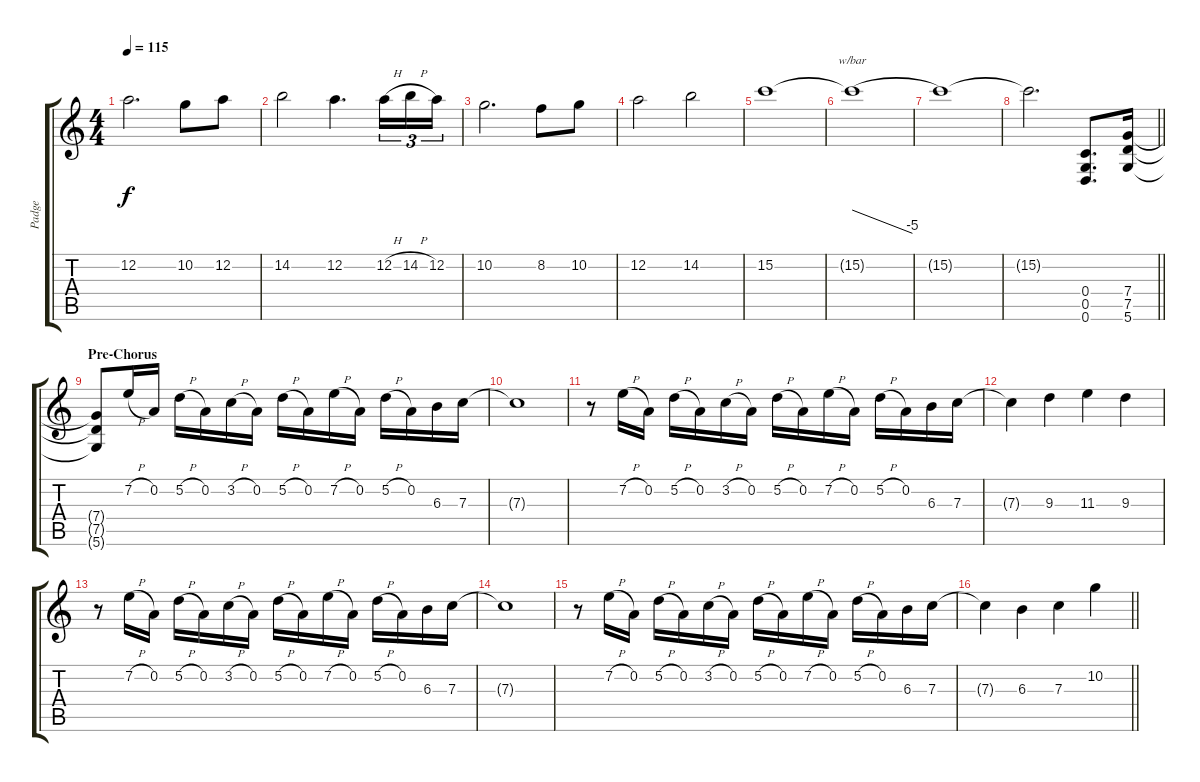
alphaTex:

\track ("Padge" "Padge") {instrument distortionguitar}
\staff {score tabs}
\tuning (D4 A3 F3 C3 G2 D2) {hide}
\ts (4 4)
\tempo 115
\clef g2
\ks c
12.2.2{d dy f} 10.2.8 12.2.8 |
14.2.2 12.2.4{d} 12.2{h}.16{tu (3 2)} 14.2{h}.16{tu (3 2)} 12.2.16{tu (3 2)} |
10.2.2{d} 8.2.8 10.2.8 |
12.2.2 14.2.2 |
15.2.1 |
15.2{t}.1{tbe (dive default 0 0 60 -20)} |
15.2{t}.1 |
\barLineRight lightlight
15.2{t}.2{d} (0.4 0.5 0.6).8{d} (7.4 7.5 5.6).16 |
\section ("" "Pre-Chorus")
(7.4{t} 7.5{t} 5.6{t}).8 7.2{h}.16 0.2.16 5.2{h}.16 0.2.16 3.2{h}.16 0.2.16 5.2{h}.16 0.2.16 7.2{h}.16 0.2.16 5.2{h}.16 0.2.16 6.3.16 7.3.16 |
7.3{t}.1 |
r.8 7.2{h}.16 0.2.16 5.2{h}.16 0.2.16 3.2{h}.16 0.2.16 5.2{h}.16 0.2.16 7.2{h}.16 0.2.16 5.2{h}.16 0.2.16 6.3.16 7.3.16 |
7.3{t}.4 9.3.4 11.3.4 9.3.4 |
r.8 7.2{h}.16 0.2.16 5.2{h}.16 0.2.16 3.2{h}.16 0.2.16 5.2{h}.16 0.2.16 7.2{h}.16 0.2.16 5.2{h}.16 0.2.16 6.3.16 7.3.16 |
7.3{t}.1 |
r.8 7.2{h}.16 0.2.16 5.2{h}.16 0.2.16 3.2{h}.16 0.2.16 5.2{h}.16 0.2.16 7.2{h}.16 0.2.16 5.2{h}.16 0.2.16 6.3.16 7.3.16 |
\barLineRight lightlight
7.3{t}.4 6.3.4 7.3.4 10.2.4
